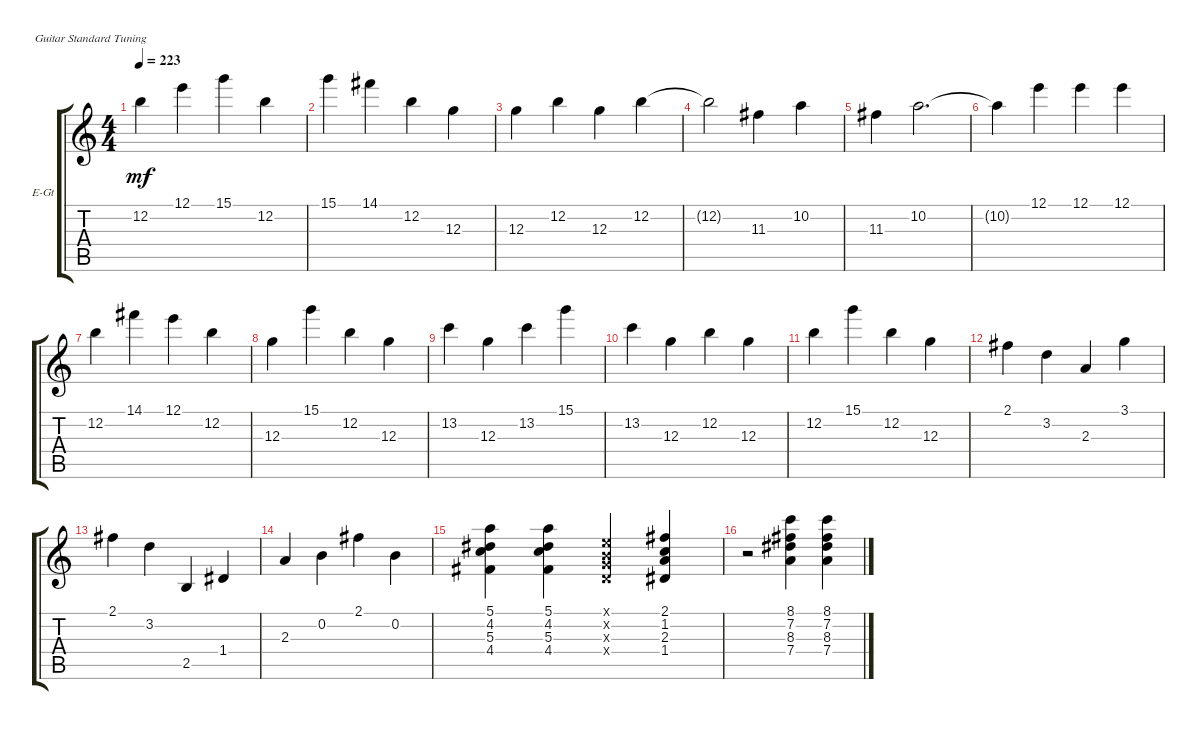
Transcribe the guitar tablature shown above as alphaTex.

\defaultSystemsLayout 4
\bracketExtendMode groupsimilarinstruments
\firstSystemTrackNameOrientation horizontal
\otherSystemsTrackNameOrientation horizontal
\track ("Electric Guitar" "E-Gt") {instrument electricguitarclean}
\staff {score tabs}
\tuning (E4 B3 G3 D3 A2 E2)
\ts (4 4)
\tempo 223
\clef g2
\scale
0.333333
\ks c
12.2.4{dy mf} 12.1.4 15.1.4 12.2.4 |
\scale
0.333333 15.1.4 14.1.4 12.2.4 12.3.4 |
\scale
0.333333 12.3.4 12.2.4 12.3.4 12.2.4 |
\scale
0.333333 12.2{t}.2 11.3.4 10.2.4 |
\scale
0.333333 11.3.4 10.2.2{d} |
\scale
0.333333 10.2{t}.4 12.1.4 12.1.4 12.1.4 |
\scale
0.333333 12.2.4 14.1.4 12.1.4 12.2.4 |
\scale
0.333333 12.3.4 15.1.4 12.2.4 12.3.4 |
\scale
0.333333 13.2.4 12.3.4 13.2.4 15.1.4 |
\scale
0.333333 13.2.4 12.3.4 12.2.4 12.3.4 |
\scale
0.333333 12.2.4 15.1.4 12.2.4 12.3.4 |
\scale
0.333333 2.1.4 3.2.4 2.3.4 3.1.4 |
\scale
0.333333 2.1.4 3.2.4 2.5.4 1.4.4 |
\scale
0.333333 2.3.4 0.2.4 2.1.4 0.2.4 |
\scale
0.333333 (5.1 4.2 5.3 4.4).4 (5.1 4.2 5.3 4.4).4 (0.1{x} 0.2{x} 0.3{x} 0.4{x}).4 (2.1 1.2 2.3 1.4).4 |
\scale
0.333333 r.2 (8.1 7.2 8.3 7.4).4 (8.1 7.2 8.3 7.4).4
